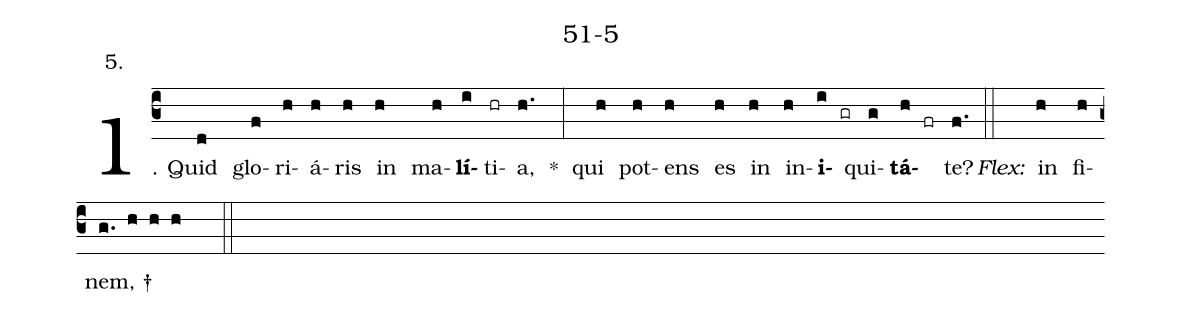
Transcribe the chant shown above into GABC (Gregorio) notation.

name: 51-5;
annotation: 5.;
%%
(c3)1. Quid(d) glo(f)ri(h)á(h)ris(h) in(h) ma(h)<b>lí</b>(i)ti(hr)a,(h.) *(:) qui(h) pot(h)ens(h) es(h) in(h) in(h)<b>i</b>(i gr)qui(g)<b>tá</b>(h fr)te?(f.) (::)
<i>Flex:</i>()  in(h) fi(h)nem, †(g. h h h  ::)
